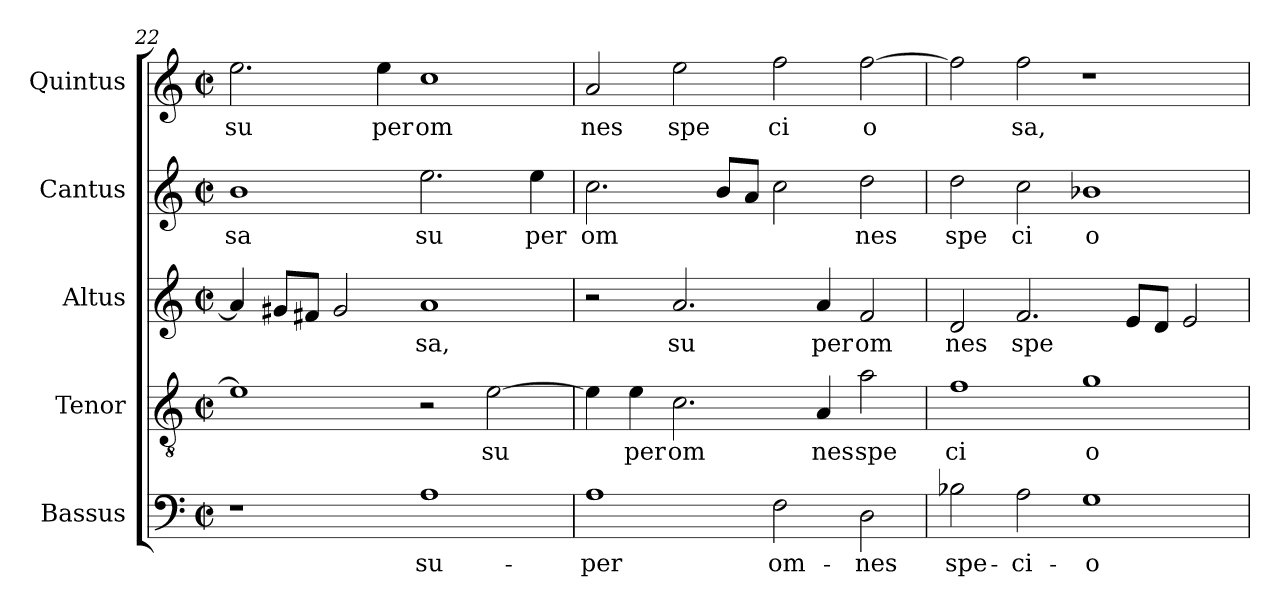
**kern	**text	**kern	**text	**kern	**text	**kern	**text	**kern	**text
*part5	*part5	*part4	*part4	*part3	*part3	*part2	*part2	*part1	*part1
*staff5	*staff5	*staff4	*staff4	*staff3	*staff3	*staff2	*staff2	*staff1	*staff1
*I"Bassus	*	*I"Tenor	*	*I"Altus	*	*I"Cantus	*	*I"Quintus	*
*clefF4	*	*clefGv2	*	*clefG2	*	*clefG2	*	*clefG2	*
*M2/2	*	*M2/2	*	*M2/2	*	*M2/2	*	*M2/2	*
*met(c|)	*	*met(c|)	*	*met(c|)	*	*met(c|)	*	*met(c|)	*
=22	=22	=22	=22	=22	=22	=22	=22	=22	=22
!	!	!	!	!	!	!	!LO:LY:b:cj	!	!LO:LY:b:cj
1r	.	1e]	.	4a/]	.	1b	sa	2.ee\	su
.	.	.	.	8g#/L	.	.	.	.	.
.	.	.	.	8f#/J	.	.	.	.	.
.	.	.	.	2g#/	.	.	.	.	.
!	!	!	!	!	!	!	!	!	!LO:LY:b:cj
.	.	.	.	.	.	.	.	4ee\	per
!	!LO:LY:b:cj	!	!	!	!LO:LY:b:cj	!	!LO:LY:b:cj	!	!LO:LY:b:cj
1A	su-	2r	.	1a	sa,	2.ee\	su	1cc	om
!	!	!	!LO:LY:b:cj	!	!	!	!	!	!
.	.	[>2e\	su	.	.	.	.	.	.
!	!	!	!	!	!	!	!LO:LY:b:cj	!	!
.	.	.	.	.	.	4ee\	per	.	.
=23	=23	=23	=23	=23	=23	=23	=23	=23	=23
!	!LO:LY:b:cj	!	!	!	!	!	!LO:LY:b	!	!LO:LY:b:cj
1A	-per	4e\]	.	2r	.	2.cc\	om	2a/	nes
!	!	!	!LO:LY:b:cj	!	!	!	!	!	!
.	.	4e\	per	.	.	.	.	.	.
!	!	!	!LO:LY:b:cj	!	!LO:LY:b:cj	!	!	!	!LO:LY:b:cj
.	.	2.c\	om	2.a/	su	.	.	2ee\	spe
.	.	.	.	.	.	8b/L	.	.	.
.	.	.	.	.	.	8a/J	.	.	.
!	!LO:LY:b:cj	!	!	!	!	!	!	!	!LO:LY:b:cj
2F\	om-	.	.	.	.	2cc\	.	2ff\	ci
!	!	!	!LO:LY:b:cj	!	!LO:LY:b:cj	!	!	!	!
.	.	4A/	nes	4a/	per	.	.	.	.
!	!LO:LY:b:cj	!	!LO:LY:b:cj	!	!LO:LY:b:cj	!	!LO:LY:b:cj	!	!LO:LY:b:cj
2D\	-nes	2a\	spe	2f/	om	2dd\	nes	[>2ff\	o
=24	=24	=24	=24	=24	=24	=24	=24	=24	=24
!	!LO:LY:b:cj	!	!LO:LY:b:cj	!	!LO:LY:b:cj	!	!LO:LY:b:cj	!	!
2B-\	spe-	1f	ci	2d/	nes	2dd\	spe	2ff\]	.
!	!LO:LY:b:cj	!	!	!	!LO:LY:b	!	!LO:LY:b:cj	!	!LO:LY:b:cj
2A\	-ci-	.	.	2.f/	spe	2cc\	ci	2ff\	sa,
!	!LO:LY:b:cj	!	!LO:LY:b:cj	!	!	!	!LO:LY:b:rj	!	!
1G	-o-	1g	o	.	.	1b-X	o	1r	.
.	.	.	.	8e/L	.	.	.	.	.
.	.	.	.	8d/J	.	.	.	.	.
.	.	.	.	2e/	.	.	.	.	.
=	=	=	=	=	=	=	=	=	=
*-	*-	*-	*-	*-	*-	*-	*-	*-	*-
